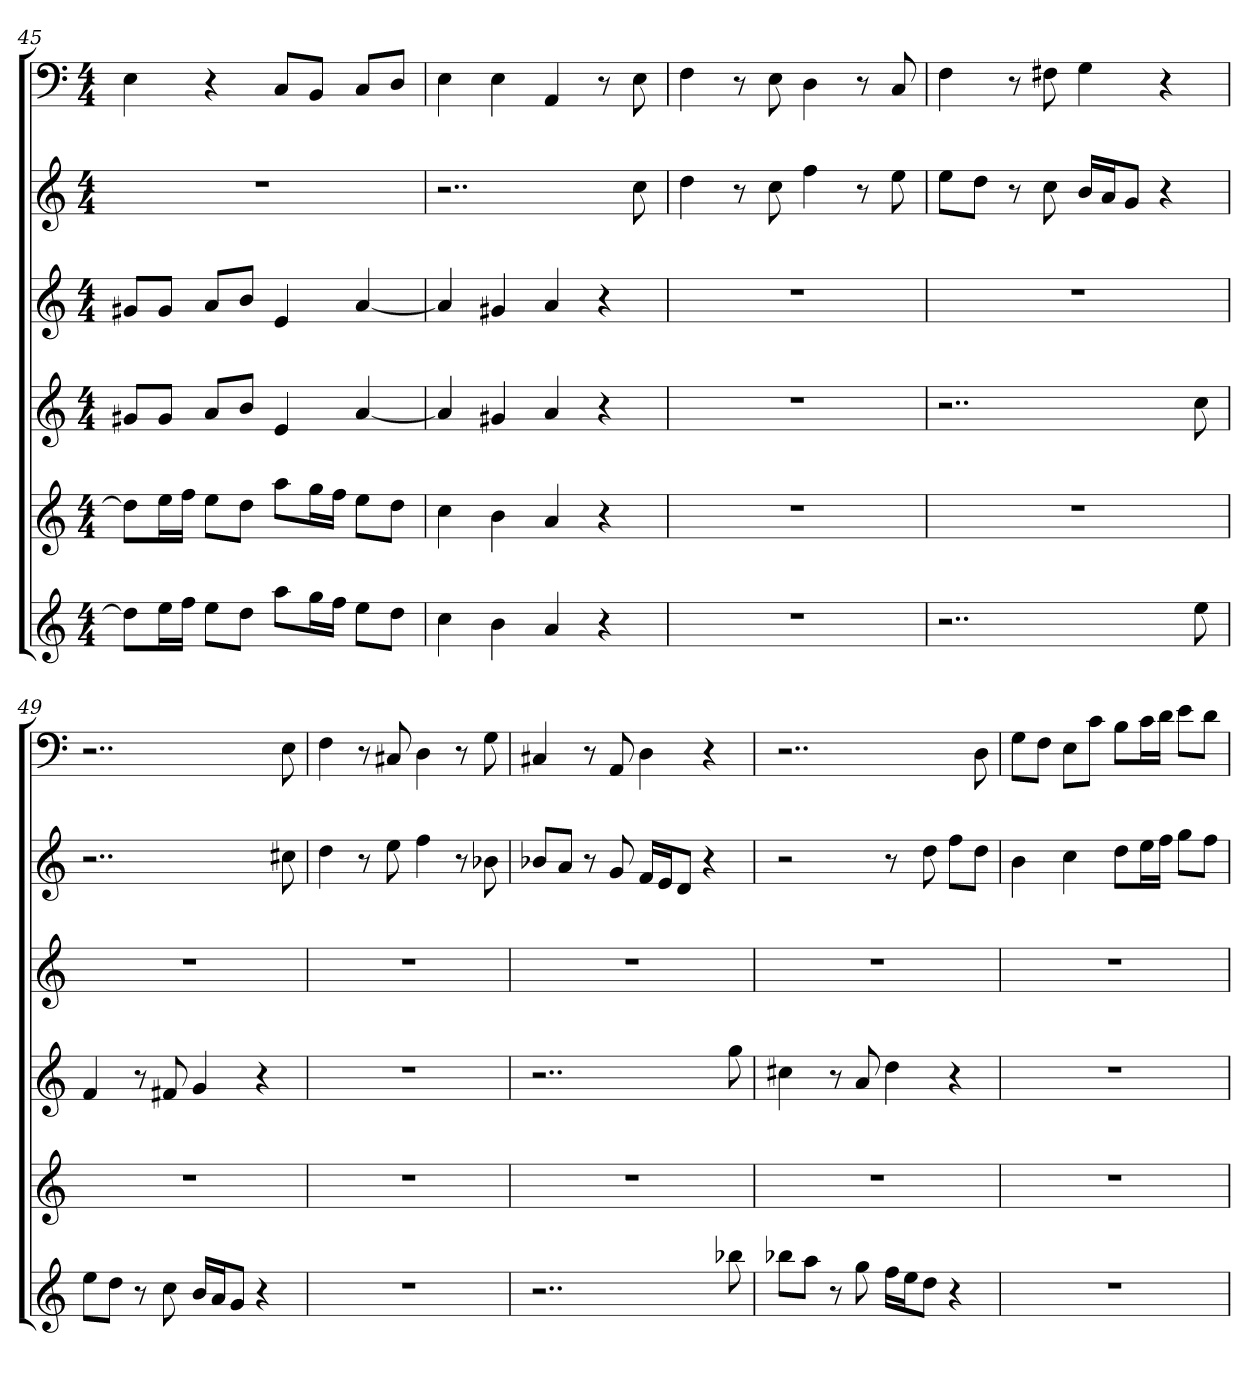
**kern	**kern	**kern	**kern	**kern	**kern
*part6	*part5	*part4	*part3	*part2	*part1
*staff6	*staff5	*staff4	*staff3	*staff2	*staff1
*	*	*	*	*	*clefF4
*k[]	*k[]	*k[]	*k[]	*k[]	*k[]
*a:	*a:	*a:	*a:	*a:	*a:
*M4/4	*M4/4	*M4/4	*M4/4	*M4/4	*M4/4
=45	=45	=45	=45	=45	=45
8ddL]	8ddL]	8g#XL	8g#XL	1r	4E
16eeL	16eeL	8g#J	8g#J	.	.
16ffJJ	16ffJJ	.	.	.	.
8eeL	8eeL	8aL	8aL	.	4r
8ddJ	8ddJ	8bJ	8bJ	.	.
8aaL	8aaL	4e	4e	.	8C/L
16ggL	16ggL	.	.	.	8BB/J
16ffJJ	16ffJJ	.	.	.	.
8eeL	8eeL	[4a	[4a	.	8C/L
8ddJ	8ddJ	.	.	.	8D/J
=46	=46	=46	=46	=46	=46
4cc	4cc	4a]	4a]	2..r	4E
4b	4b	4g#X	4g#X	.	4E
4a	4a	4a	4a	.	4AA
4r	4r	4r	4r	.	8r
.	.	.	.	8cc	8E
=47	=47	=47	=47	=47	=47
1r	1r	1r	1r	4dd	4F
.	.	.	.	8r	8r
.	.	.	.	8cc	8E
.	.	.	.	4ff	4D
.	.	.	.	8r	8r
.	.	.	.	8ee	8C
=48	=48	=48	=48	=48	=48
2..r	1r	2..r	1r	8eeL	4F
.	.	.	.	8ddJ	.
.	.	.	.	8r	8r
.	.	.	.	8cc	8F#X
.	.	.	.	16bLL	4G
.	.	.	.	16aJ	.
.	.	.	.	8gJ	.
.	.	.	.	4r	4r
8ee	.	8cc	.	.	.
=49	=49	=49	=49	=49	=49
8eeL	1r	4f	1r	2..r	2..r
8ddJ	.	.	.	.	.
8r	.	8r	.	.	.
8cc	.	8f#X	.	.	.
16bLL	.	4g	.	.	.
16aJ	.	.	.	.	.
8gJ	.	.	.	.	.
4r	.	4r	.	.	.
.	.	.	.	8cc#X	8E
=50	=50	=50	=50	=50	=50
1r	1r	1r	1r	4dd	4F
.	.	.	.	8r	8r
.	.	.	.	8ee	8C#X
.	.	.	.	4ff	4D
.	.	.	.	8r	8r
.	.	.	.	8b-X	8G
=51	=51	=51	=51	=51	=51
2..r	1r	2..r	1r	8b-XL	4C#X
.	.	.	.	8aJ	.
.	.	.	.	8r	8r
.	.	.	.	8g	8AA
.	.	.	.	16fLL	4D
.	.	.	.	16eJ	.
.	.	.	.	8dJ	.
.	.	.	.	4r	4r
8bb-X	.	8gg	.	.	.
=52	=52	=52	=52	=52	=52
8bb-XL	1r	4cc#X	1r	2r	2..r
8aaJ	.	.	.	.	.
8r	.	8r	.	.	.
8gg	.	8a	.	.	.
16ffLL	.	4dd	.	8r	.
16eeJ	.	.	.	.	.
8ddJ	.	.	.	8dd	.
4r	.	4r	.	8ffL	.
.	.	.	.	8ddJ	8D
=53	=53	=53	=53	=53	=53
1r	1r	1r	1r	4b	8G\L
.	.	.	.	.	8F\J
.	.	.	.	4cc	8E\L
.	.	.	.	.	8c\J
.	.	.	.	8ddL	8B\L
.	.	.	.	16eeL	16c\L
.	.	.	.	16ffJJ	16d\JJ
.	.	.	.	8ggL	8e\L
.	.	.	.	8ffJ	8d\J
=	=	=	=	=	=
*-	*-	*-	*-	*-	*-
